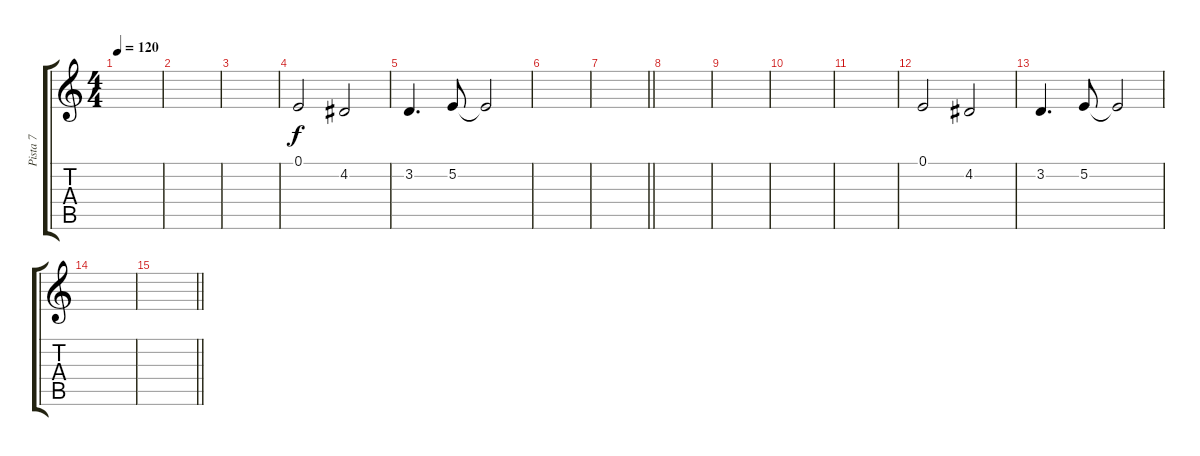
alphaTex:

\track ("Pista 7" "Pista 7") {instrument choiraahs}
\staff {score tabs}
\tuning (E4 B3 G3 D3 A2 E2) {hide}
\ts (4 4)
\tempo 120
\clef g2
\ks c
|
|
|
0.1.2 4.2.2 |
3.2.4{d} 5.2.8 5.2{t}.2 |
|
\barLineRight lightlight
|
|
|
|
|
0.1.2 4.2.2 |
3.2.4{d} 5.2.8 5.2{t}.2 |
|
\barLineRight lightlight
